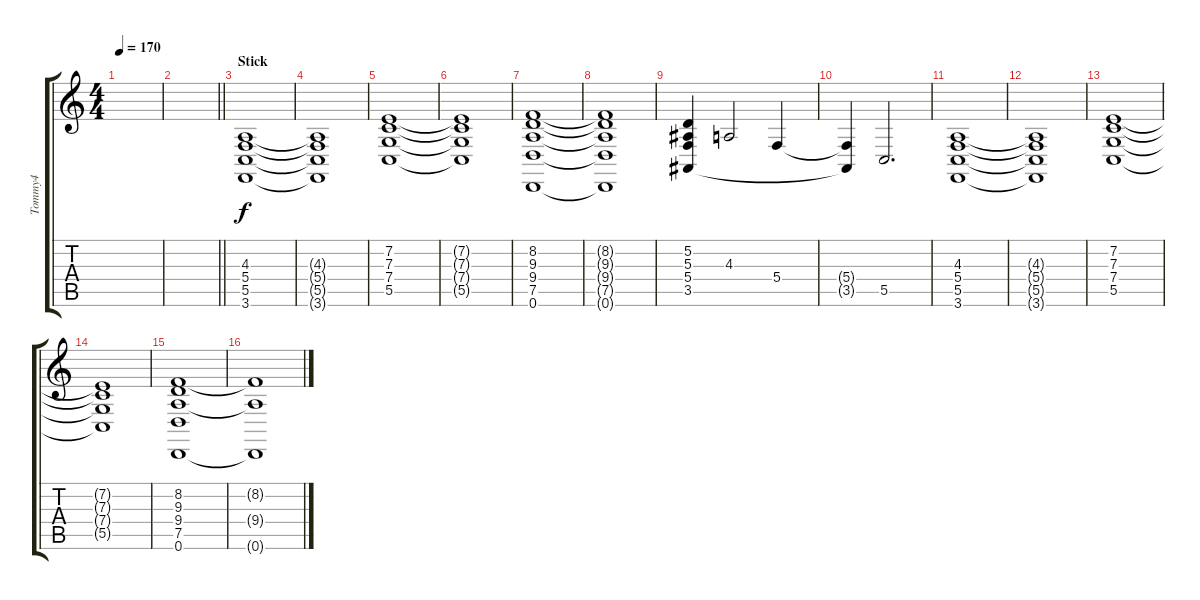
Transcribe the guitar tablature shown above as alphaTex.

\track ("Tommy4" "Tommy4") {instrument stringensemble2}
\staff {score tabs}
\tuning (D4 A3 F3 C3 G2 D2) {hide}
\ts (4 4)
\tempo 170
\clef g2
\ks c
|
\barLineRight lightlight
|
\section ("" "Stick")
(4.3 5.4 5.5 3.6).1 |
(4.3{t} 5.4{t} 5.5{t} 3.6{t}).1 |
(7.2 7.3 7.4 5.5).1 |
(7.2{t} 7.3{t} 7.4{t} 5.5{t}).1 |
(8.2 9.3 9.4 7.5 0.6).1 |
(8.2{t} 9.3{t} 9.4{t} 7.5{t} 0.6{t}).1 |
(5.2 5.3 5.4 3.5).4 4.3.2 5.4.4 |
(5.4{t} 3.5{t}).4 5.5.2{d} |
(4.3 5.4 5.5 3.6).1 |
(4.3{t} 5.4{t} 5.5{t} 3.6{t}).1 |
(7.2 7.3 7.4 5.5).1 |
(7.2{t} 7.3{t} 7.4{t} 5.5{t}).1 |
(8.2 9.3 9.4 7.5 0.6).1 |
(8.2{t} 9.4{t} 0.6{t}).1
